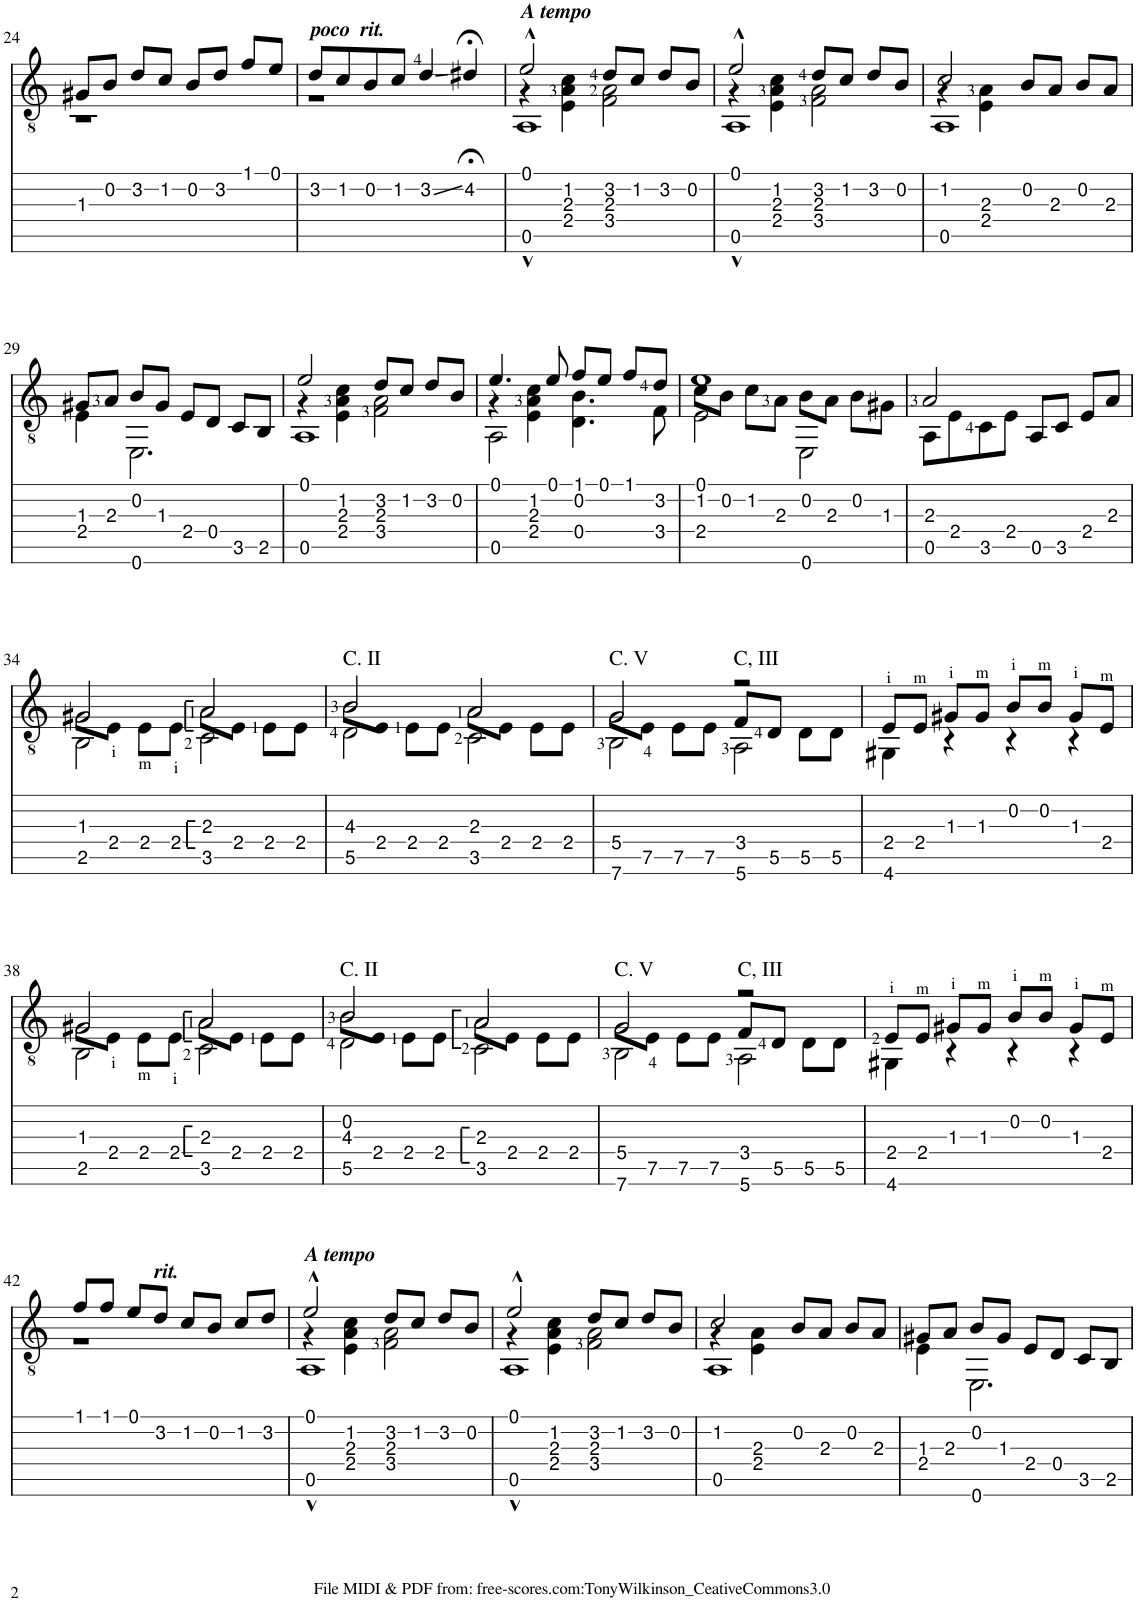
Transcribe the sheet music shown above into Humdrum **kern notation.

**kern	**kern
*part1	*part1
*staff2	*staff1
*I"Guitar	*
*I'Guit.	*
!!LO:PB:g=z
*	*clefGv2
*k[]	*k[]
*M4/4	*M4/4
*met(c)	*met(c)
=24	=24
*^	*^
8G#L	1r	8G#X/L	1r
8BJ	.	8B/J	.
8dL	.	8d/L	.
8cJ	.	8c/J	.
8BL	.	8B/L	.
8dJ	.	8d/J	.
8fL	.	8f/L	.
8eJ	.	8e/J	.
=25	=25	=25	=25
!	!	!LO:TX:a:Bi:t=poco  rit.	!
8dL	1r	8d/L	1r
8cJ	.	8c/	.
8BL	.	8B/	.
8cJ	.	8c/J	.
4d	.	4d/	.
4d#;<	.	4d#X;</	.
=26	=26	=26	=26
*	*^	*	*^
!	!	!	!LO:TX:a:Bi:t=A tempo	!	!
2e^^	4r	1AA	2e^^/	4r	1AA
.	4E 4A 4c	.	.	4E\ 4A\ 4c\	.
8dL	2F 2A	.	8d/L	2F\ 2A\	.
8cJ	.	.	8c/J	.	.
8dL	.	.	8d/L	.	.
8BJ	.	.	8B/J	.	.
=27	=27	=27	=27	=27	=27
2e^^	4r	1AA	2e^^/	4r	1AA
.	4E 4A 4c	.	.	4E\ 4A\ 4c\	.
8dL	2F 2A	.	8d/L	2F\ 2A\	.
8cJ	.	.	8c/J	.	.
8dL	.	.	8d/L	.	.
8BJ	.	.	8B/J	.	.
=28	=28	=28	=28	=28	=28
2c	4r	1AA	2c/	4r	1AA
.	4E 4A	.	.	4E\ 4A\	.
8BL	2ryy	.	8B/L	2ryy	.
8AJ	.	.	8A/J	.	.
8BL	.	.	8B/L	.	.
8AJ	.	.	8A/J	.	.
*	*v	*v	*	*	*
*	*	*	*v	*v
!!LO:LB:g=z
=29	=29	=29	=29
8G#XL	4E	8G#X/L	4E\
8AJ	.	8A/J	.
8BL	2.EE	8B/L	2.EE\
8G#J	.	8G#/J	.
8EL	.	8E/L	.
8DJ	.	8D/J	.
8CL	.	8C/L	.
8BBJ	.	8BB/J	.
=30	=30	=30	=30
*	*^	*	*^
2e	4r	1AA	2e/	4r	1AA
.	4E 4A 4c	.	.	4E\ 4A\ 4c\	.
8dL	2F 2A	.	8d/L	2F\ 2A\	.
8cJ	.	.	8c/J	.	.
8dL	.	.	8d/L	.	.
8BJ	.	.	8B/J	.	.
=31	=31	=31	=31	=31	=31
4.e	4r	2AA	4.e/	4r	2AA\
.	4E 4A 4c	.	.	4E\ 4A\ 4c\	.
8e	.	.	8e/	.	.
8fL	4.D 4.B	2ryy	8f/L	4.D\ 4.B\	2ryy
8eJ	.	.	8e/J	.	.
8fL	.	.	8f/L	.	.
8dJ	8F	.	8d/J	8F\	.
=32	=32	=32	=32	=32	=32
1e	8cL	2E	1e	8c\L	2E\
.	8BJ	.	.	8B\J	.
.	8cL	.	.	8c\L	.
.	8AJ	.	.	8A\J	.
.	8BL	2EE	.	8B\L	2EE\
.	8AJ	.	.	8A\J	.
.	8BL	.	.	8B\L	.
.	8G#XJ	.	.	8G#X\J	.
*	*v	*v	*	*	*
*	*	*	*v	*v
=33	=33	=33	=33
2A	8AAL	2A/	8AA\L
.	8EJ	.	8E\
.	8CL	.	8C\
.	8EJ	.	8E\J
8AAL	2ryy	8AA/L	2ryy
8CJ	.	8C/J	.
8EL	.	8E/L	.
8AJ	.	8A/J	.
!!LO:LB:g=z
=34	=34	=34	=34
*	*^	*	*
!	!	!	!	!LO:N:head=open
*	*	*	*	*^
2G#	8G#L	2BB	2G#X/	8G#\L	2BB\
.	8EJ	.	.	8E\J	.
.	8EL	.	.	8E\L	.
.	8EJ	.	.	8E\J	.
!	!	!	!	!LO:N:head=open	!
2A::	8AL	2C	2A::/	8A\L	2C\
.	8EJ	.	.	8E\J	.
.	8EL	.	.	8E\L	.
.	8EJ	.	.	8E\J	.
=35	=35	=35	=35	=35	=35
!	!	!	!LO:TX:a:t=C. II	!	!
!	!LO:N:head=open	!	!	!LO:N:head=open	!
2B	8BL	2D	2B/	8B\L	2D\
.	8EJ	.	.	8E\J	.
.	8EL	.	.	8E\L	.
.	8EJ	.	.	8E\J	.
!	!LO:N:head=open	!	!	!LO:N:head=open	!
2A	8AL	2C	2A/	8A\L	2C\
.	8EJ	.	.	8E\J	.
.	8EL	.	.	8E\L	.
.	8EJ	.	.	8E\J	.
=36	=36	=36	=36	=36	=36
!	!	!	!LO:TX:a:t=C. V	!	!
!	!LO:N:head=open	!	!	!LO:N:head=open	!
2G	8GL	2BB	2G/	8G\L	2BB\
.	8EJ	.	.	8E\J	.
.	8EL	.	.	8E\L	.
.	8EJ	.	.	8E\J	.
!	!	!	!LO:TX:a:t=C, III	!	!
2r	8FL	2AA	2r	8F/L	2AA\
.	8DJ	.	.	8D/J	.
.	8DL	.	.	8D\L	.
.	8DJ	.	.	8D\J	.
*	*v	*v	*	*	*
*	*	*	*v	*v
=37	=37	=37	=37
8EL	4GG#	8E/L	4GG#X\
8EJ	.	8E/J	.
8G#L	4r	8G#X/L	4r
8G#J	.	8G#/J	.
8BL	4r	8B/L	4r
8BJ	.	8B/J	.
8G#L	4r	8G#/L	4r
8EJ	.	8E/J	.
!!LO:LB:g=z
=38	=38	=38	=38
!	!LO:N:head=open	!	!LO:N:head=open
*	*^	*	*^
2G#X	8G#L	2BB	2G#X/	8G#\L	2BB\
.	8EJ	.	.	8E\J	.
.	8EL	.	.	8E\L	.
.	8EJ	.	.	8E\J	.
!	!LO:N:head=open	!	!	!LO:N:head=open	!
2A::	8AL	2C	2A::/	8A\L	2C\
.	8EJ	.	.	8E\J	.
.	8EL	.	.	8E\L	.
.	8EJ	.	.	8E\J	.
=39	=39	=39	=39	=39	=39
!	!	!	!LO:TX:a:t=C. II	!	!
!	!LO:N:head=open	!	!	!LO:N:head=open	!
2B	8BL	2D	2B/	8B\L	2D\
.	8EJ	.	.	8E\J	.
.	8EL	.	.	8E\L	.
.	8EJ	.	.	8E\J	.
!	!LO:N:head=open	!	!	!LO:N:head=open	!
2A::	8AL	2C	2A::/	8A\L	2C\
.	8EJ	.	.	8E\J	.
.	8EL	.	.	8E\L	.
.	8EJ	.	.	8E\J	.
=40	=40	=40	=40	=40	=40
!	!	!	!LO:TX:a:t=C. V	!	!
!	!LO:N:head=open	!	!	!LO:N:head=open	!
2G	8GL	2BB	2G/	8G\L	2BB\
.	8EJ	.	.	8E\J	.
.	8EL	.	.	8E\L	.
.	8EJ	.	.	8E\J	.
!	!	!	!LO:TX:a:t=C, III	!	!
2r	8FL	2AA	2r	8F/L	2AA\
.	8DJ	.	.	8D/J	.
.	8DL	.	.	8D\L	.
.	8DJ	.	.	8D\J	.
*	*v	*v	*	*	*
*	*	*	*v	*v
=41	=41	=41	=41
8EL	4GG#X	8E/L	4GG#X\
8EJ	.	8E/J	.
8G#XL	4r	8G#X/L	4r
8G#J	.	8G#/J	.
8BL	4r	8B/L	4r
8BJ	.	8B/J	.
8G#L	4r	8G#/L	4r
8EJ	.	8E/J	.
!!LO:LB:g=z	!!
=42	=42	=42	=42
8fL	1r	8f/L	1r
8fJ	.	8f/J	.
8eL	.	8e/L	.
!	!	!LO:TX:a:Bi:t=rit.	!
8dJ	.	8d/J	.
8cL	.	8c/L	.
8BJ	.	8B/J	.
8cL	.	8c/L	.
8dJ	.	8d/J	.
=43	=43	=43	=43
*	*^	*	*^
!	!	!	!LO:TX:a:Bi:t=A tempo	!	!
2e^^	4r	1AA	2e^^/	4r	1AA
.	4E 4A 4c	.	.	4E\ 4A\ 4c\	.
8dL	2F 2A	.	8d/L	2F\ 2A\	.
8cJ	.	.	8c/J	.	.
8dL	.	.	8d/L	.	.
8BJ	.	.	8B/J	.	.
=44	=44	=44	=44	=44	=44
2e^^	4r	1AA	2e^^/	4r	1AA
.	4E 4A 4c	.	.	4E\ 4A\ 4c\	.
8dL	2F 2A	.	8d/L	2F\ 2A\	.
8cJ	.	.	8c/J	.	.
8dL	.	.	8d/L	.	.
8BJ	.	.	8B/J	.	.
=45	=45	=45	=45	=45	=45
2c	4r	1AA	2c/	4r	1AA
.	4E 4A	.	.	4E\ 4A\	.
8BL	2ryy	.	8B/L	2ryy	.
8AJ	.	.	8A/J	.	.
8BL	.	.	8B/L	.	.
8AJ	.	.	8A/J	.	.
*	*v	*v	*	*	*
*	*	*	*v	*v
=46	=46	=46	=46
8G#XL	4E	8G#X/L	4E\
8AJ	.	8A/J	.
8BL	2.EE	8B/L	2.EE\
8G#J	.	8G#/J	.
8EL	.	8E/L	.
8DJ	.	8D/J	.
8CL	.	8C/L	.
8BBJ	.	8BB/J	.
*v	*v	*	*
*	*v	*v
=	=
*-	*-
